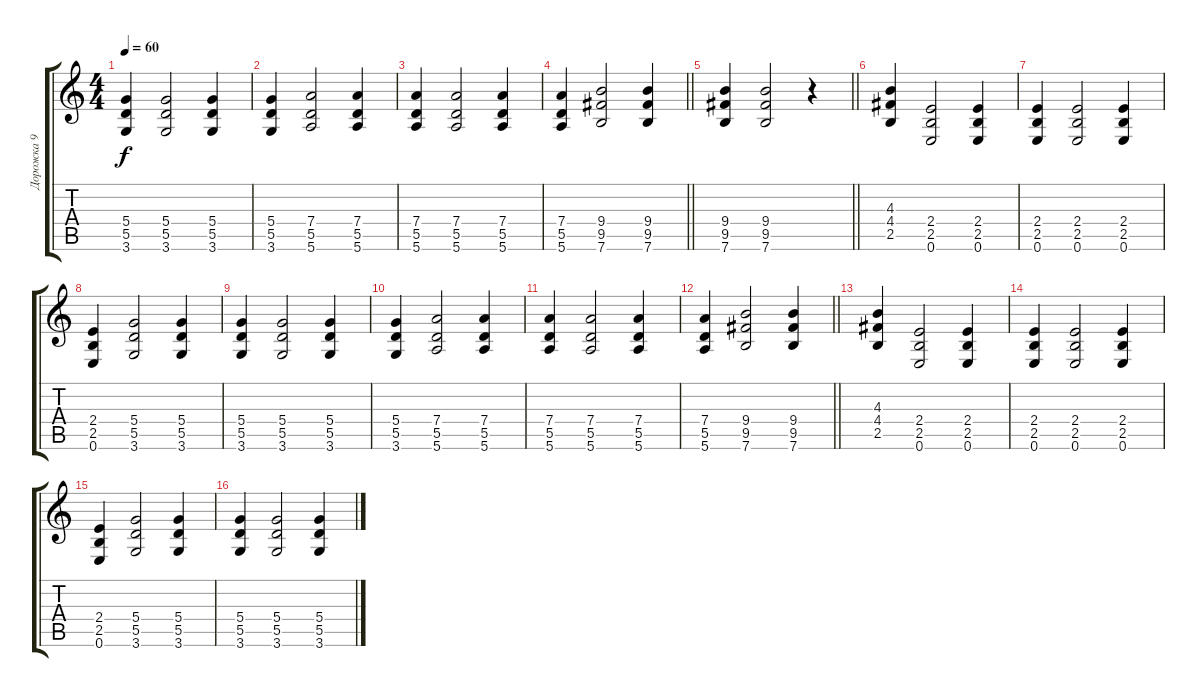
\track ("Дорожка 9" "Дорожка 9") {instrument distortionguitar}
\staff {score tabs}
\tuning (E4 B3 G3 D3 A2 E2) {hide}
\ts (4 4)
\tempo 60
\clef g2
\ks c
(5.4 5.5 3.6).4{dy f} (5.4 5.5 3.6).2 (5.4 5.5 3.6).4 |
(5.4 5.5 3.6).4 (7.4 5.5 5.6).2 (7.4 5.5 5.6).4 |
(7.4 5.5 5.6).4 (7.4 5.5 5.6).2 (7.4 5.5 5.6).4 |
\barLineRight lightlight
(7.4 5.5 5.6).4 (9.4 9.5 7.6).2 (9.4 9.5 7.6).4 |
\barLineRight lightlight
(9.4 9.5 7.6).4 (9.4 9.5 7.6).2 r.4 |
\section ("" "")
(4.3 4.4 2.5).4 (2.4 2.5 0.6).2 (2.4 2.5 0.6).4 |
(2.4 2.5 0.6).4 (2.4 2.5 0.6).2 (2.4 2.5 0.6).4 |
(2.4 2.5 0.6).4 (5.4 5.5 3.6).2 (5.4 5.5 3.6).4 |
(5.4 5.5 3.6).4 (5.4 5.5 3.6).2 (5.4 5.5 3.6).4 |
(5.4 5.5 3.6).4 (7.4 5.5 5.6).2 (7.4 5.5 5.6).4 |
(7.4 5.5 5.6).4 (7.4 5.5 5.6).2 (7.4 5.5 5.6).4 |
\barLineRight lightlight
(7.4 5.5 5.6).4 (9.4 9.5 7.6).2 (9.4 9.5 7.6).4 |
\section ("" "")
(4.3 4.4 2.5).4 (2.4 2.5 0.6).2 (2.4 2.5 0.6).4 |
(2.4 2.5 0.6).4 (2.4 2.5 0.6).2 (2.4 2.5 0.6).4 |
(2.4 2.5 0.6).4 (5.4 5.5 3.6).2 (5.4 5.5 3.6).4 |
(5.4 5.5 3.6).4 (5.4 5.5 3.6).2 (5.4 5.5 3.6).4
